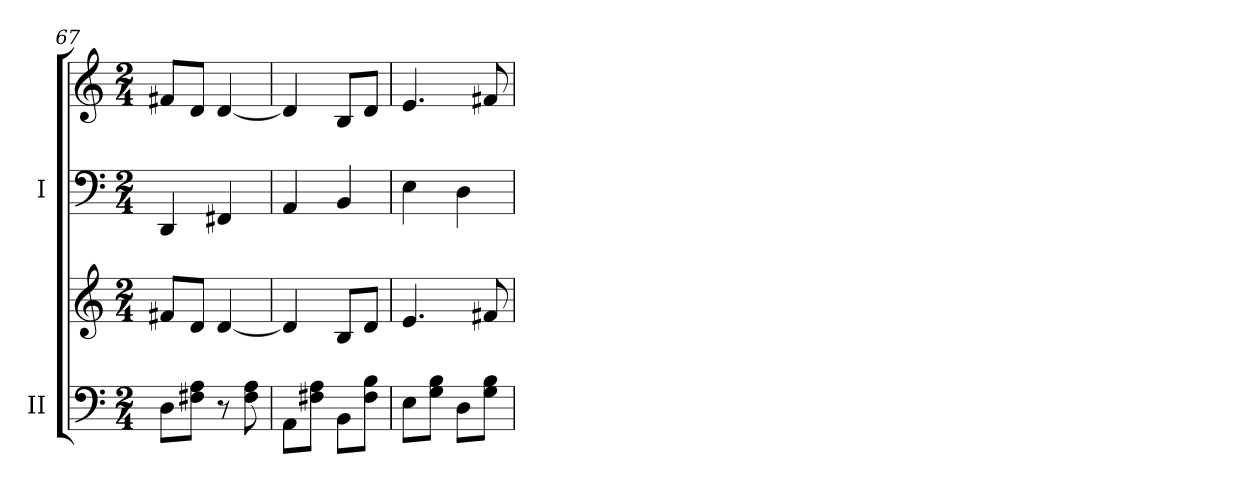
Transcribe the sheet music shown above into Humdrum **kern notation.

**kern	**kern	**kern	**kern
*part2	*part2	*part1	*part1
*staff4	*staff3	*staff2	*staff1
*I"II	*	*I"I	*
*I'II	*	*I'I	*
*clefF4	*clefG2	*clefF4	*clefG2
*k[]	*k[]	*k[]	*k[]
*M2/4	*M2/4	*M2/4	*M2/4
=67	=67	=67	=67
8D\L	8f#X/L	4DD/	8f#X/L
8F#X\ 8A\J	8d/J	.	8d/J
8r	[4d/	4FF#X/	[4d/
8F#\ 8A\	.	.	.
=68	=68	=68	=68
8AA\L	4d/]	4AA/	4d/]
8F#X\ 8A\J	.	.	.
8BB\L	8B/L	4BB/	8B/L
8F#\ 8B\J	8d/J	.	8d/J
=69	=69	=69	=69
8E\L	4.e/	4E\	4.e/
8G\ 8B\J	.	.	.
8D\L	.	4D\	.
8G\ 8B\J	8f#X/	.	8f#X/
=	=	=	=
*-	*-	*-	*-
